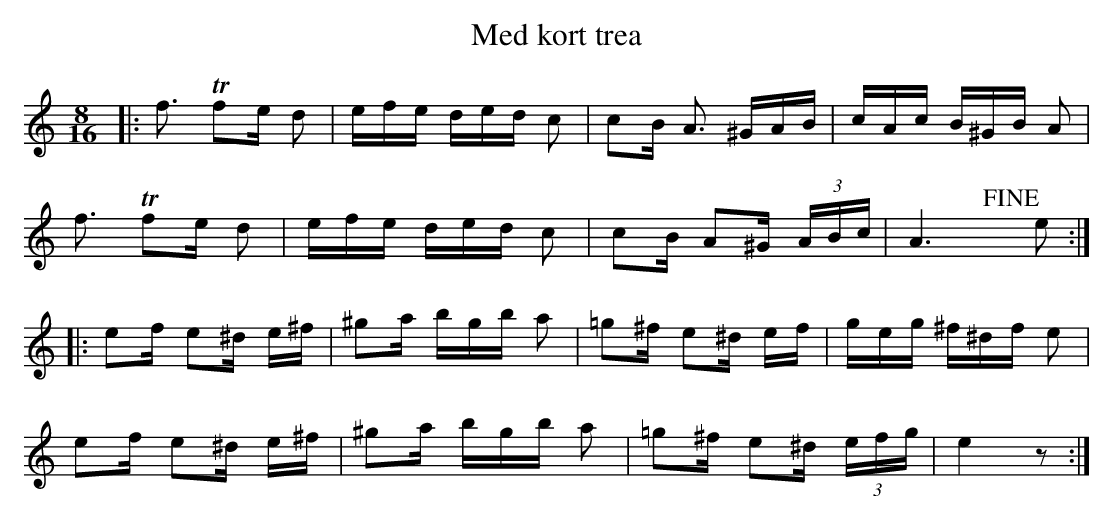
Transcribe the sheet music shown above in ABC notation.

X:1
T:Med kort trea
M:8/16
L:1/16
K:Am
|: f3 !trill!f2e d2 | efe ded c2 | c2B A3 ^GAB | cAc B^GB A2 |
f3 !trill!f2e d2 | efe ded c2 | c2B A2^G (3ABc | A6 +fine+ y y e2 :|
|: e2f e2^d e^f | ^g2a bgb a2 | =g2^f e2^d ef | geg ^f^df e2 |
e2f e2^d e^f | ^g2a bgb a2 | =g2^f e2^d (3efg | e4 z2 +DC+ :|
